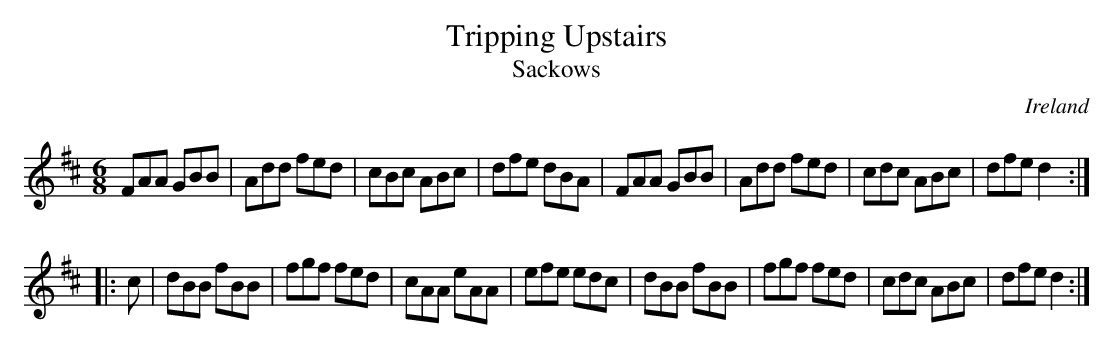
X:1
T:Tripping Upstairs
T:Sackows
O:Ireland
M:6/8
K:D
FAA GBB|Add fed|cBc ABc|dfe dBA|\
FAA GBB|Add fed|cdc ABc|dfe d2::
c|\
dBB fBB|fgf fed|cAA eAA|efe edc|\
dBB fBB|fgf fed|cdc ABc|dfe d2:|
